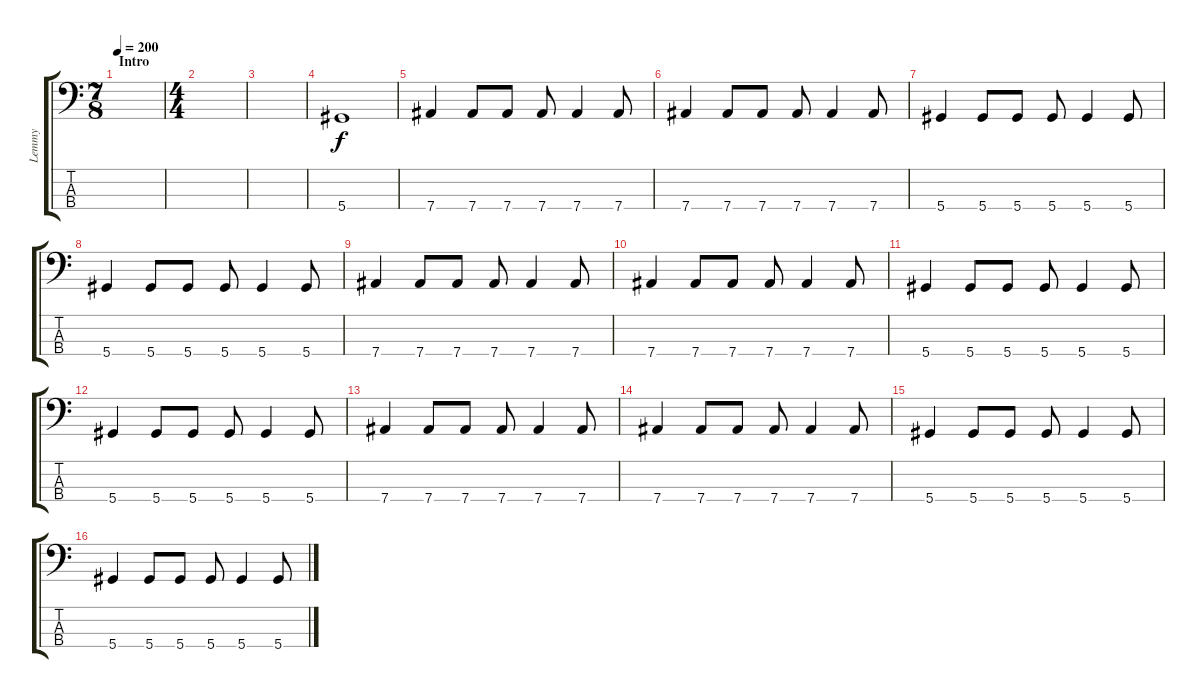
\track ("Lemmy" "Lemmy") {instrument distortionguitar}
\staff {score tabs}
\tuning (Gb2 Db2 Ab1 Eb1) {hide}
\ts (7 8)
\section ("" "Intro")
\tempo 200
\clef f4
\ks c
|
\ts (4 4)
|
|
5.4.1 |
7.4.4 7.4.8 7.4.8 7.4.8 7.4.4 7.4.8 |
7.4.4 7.4.8 7.4.8 7.4.8 7.4.4 7.4.8 |
5.4.4 5.4.8 5.4.8 5.4.8 5.4.4 5.4.8 |
5.4.4 5.4.8 5.4.8 5.4.8 5.4.4 5.4.8 |
7.4.4 7.4.8 7.4.8 7.4.8 7.4.4 7.4.8 |
7.4.4 7.4.8 7.4.8 7.4.8 7.4.4 7.4.8 |
5.4.4 5.4.8 5.4.8 5.4.8 5.4.4 5.4.8 |
5.4.4 5.4.8 5.4.8 5.4.8 5.4.4 5.4.8 |
7.4.4 7.4.8 7.4.8 7.4.8 7.4.4 7.4.8 |
7.4.4 7.4.8 7.4.8 7.4.8 7.4.4 7.4.8 |
5.4.4 5.4.8 5.4.8 5.4.8 5.4.4 5.4.8 |
5.4.4 5.4.8 5.4.8 5.4.8 5.4.4 5.4.8
